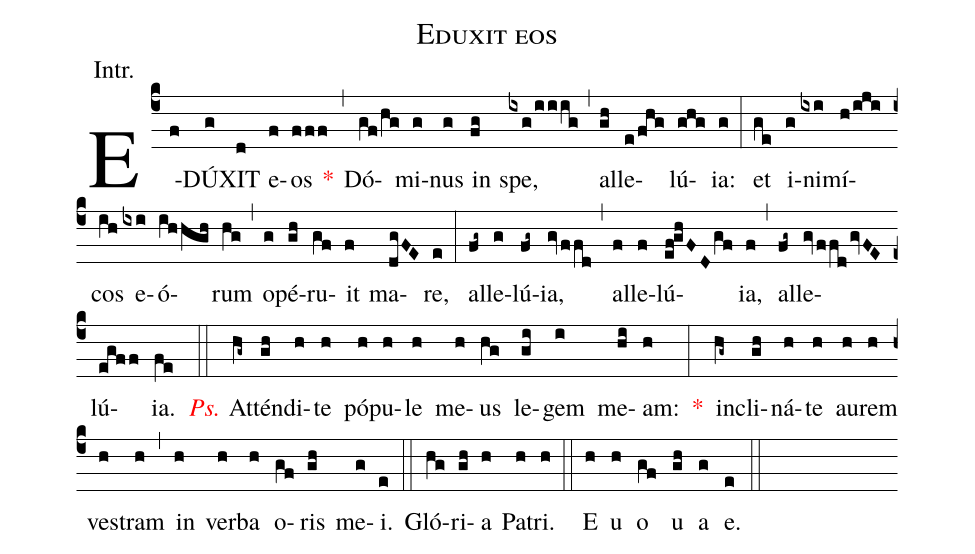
name:Eduxit eos;
annotation:Intr.;
mode:IV.;
office-part:Introit;
%%
(c4) E(f)DÚ(g)XIT(d) e(f)os(fff) <v>\red{*}</v>(,) Dó(gf/hg)mi(g)nus(g) in(fg) spe,(ixg/iiig) (,) al(gh)le(e/fhg)lú(ghg)ia:(g) (:) et(ge) i(g)ni(ixi)mí(h/iji)cos(ih) e(ixi)ó(ihhgh)rum(hg) (,) o(g)pé(gh)ru(gf)it(f) ma(dgFE)re,(e) (:) al(fg~)le(g)lú(fg~)ia,(gv/ffd) (,) al(f)le(f)lú(ef!ghFD/gf)ia,(f) (,) al(fg~)le(gv/ffd/gvFE)lú(egff)ia.(fe) (::) <v>\redit{Ps.}</v> At(hg~)tén(gh)di(h)te(h) pó(h)pu(h)le(h) me(h)us(hg) le(gi)gem(i) me(hi)am:(h) <v>\red{*}</v>(:) in(hg~)cli(gh)ná(h)te(h) au(h)rem(h) ves(h)tram(h) (,) in(h) ver(h)ba(h) o(gf)ris(gh) me(g)i.(e) (::) Gló(hg)ri(gh)a(h) Pa(h)tri.(h) (::) E(h) u(h) o(gf) u(gh) a(g) e.(e) (::)
